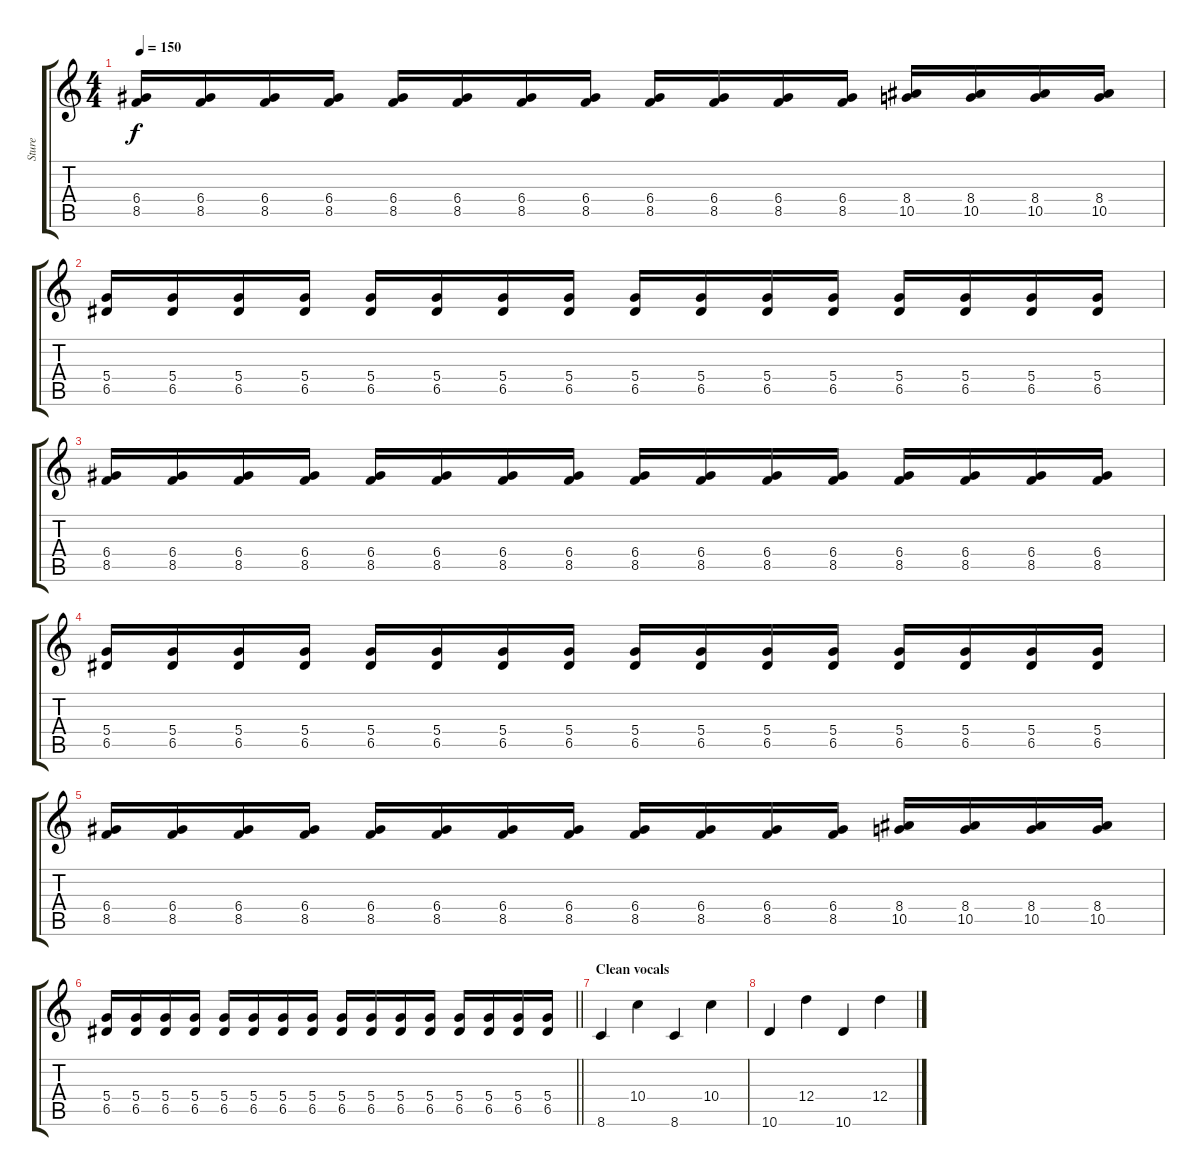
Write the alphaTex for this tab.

\track ("Sture" "Sture") {instrument overdrivenguitar}
\staff {score tabs}
\tuning (E4 B3 G3 D3 A2 E2) {hide}
\ts (4 4)
\tempo 150
\clef g2
\ks c
(6.4 8.5).16{dy f} (6.4 8.5).16 (6.4 8.5).16 (6.4 8.5).16 (6.4 8.5).16 (6.4 8.5).16 (6.4 8.5).16 (6.4 8.5).16 (6.4 8.5).16 (6.4 8.5).16 (6.4 8.5).16 (6.4 8.5).16 (8.4 10.5).16 (8.4 10.5).16 (8.4 10.5).16 (8.4 10.5).16 |
(5.4 6.5).16 (5.4 6.5).16 (5.4 6.5).16 (5.4 6.5).16 (5.4 6.5).16 (5.4 6.5).16 (5.4 6.5).16 (5.4 6.5).16 (5.4 6.5).16 (5.4 6.5).16 (5.4 6.5).16 (5.4 6.5).16 (5.4 6.5).16 (5.4 6.5).16 (5.4 6.5).16 (5.4 6.5).16 |
(6.4 8.5).16 (6.4 8.5).16 (6.4 8.5).16 (6.4 8.5).16 (6.4 8.5).16 (6.4 8.5).16 (6.4 8.5).16 (6.4 8.5).16 (6.4 8.5).16 (6.4 8.5).16 (6.4 8.5).16 (6.4 8.5).16 (6.4 8.5).16 (6.4 8.5).16 (6.4 8.5).16 (6.4 8.5).16 |
(5.4 6.5).16 (5.4 6.5).16 (5.4 6.5).16 (5.4 6.5).16 (5.4 6.5).16 (5.4 6.5).16 (5.4 6.5).16 (5.4 6.5).16 (5.4 6.5).16 (5.4 6.5).16 (5.4 6.5).16 (5.4 6.5).16 (5.4 6.5).16 (5.4 6.5).16 (5.4 6.5).16 (5.4 6.5).16 |
(6.4 8.5).16 (6.4 8.5).16 (6.4 8.5).16 (6.4 8.5).16 (6.4 8.5).16 (6.4 8.5).16 (6.4 8.5).16 (6.4 8.5).16 (6.4 8.5).16 (6.4 8.5).16 (6.4 8.5).16 (6.4 8.5).16 (8.4 10.5).16 (8.4 10.5).16 (8.4 10.5).16 (8.4 10.5).16 |
\barLineRight lightlight
(5.4 6.5).16 (5.4 6.5).16 (5.4 6.5).16 (5.4 6.5).16 (5.4 6.5).16 (5.4 6.5).16 (5.4 6.5).16 (5.4 6.5).16 (5.4 6.5).16 (5.4 6.5).16 (5.4 6.5).16 (5.4 6.5).16 (5.4 6.5).16 (5.4 6.5).16 (5.4 6.5).16 (5.4 6.5).16 |
\section ("" "Clean vocals")
8.6.4 10.4.4 8.6.4 10.4.4 |
10.6.4 12.4.4 10.6.4 12.4.4
